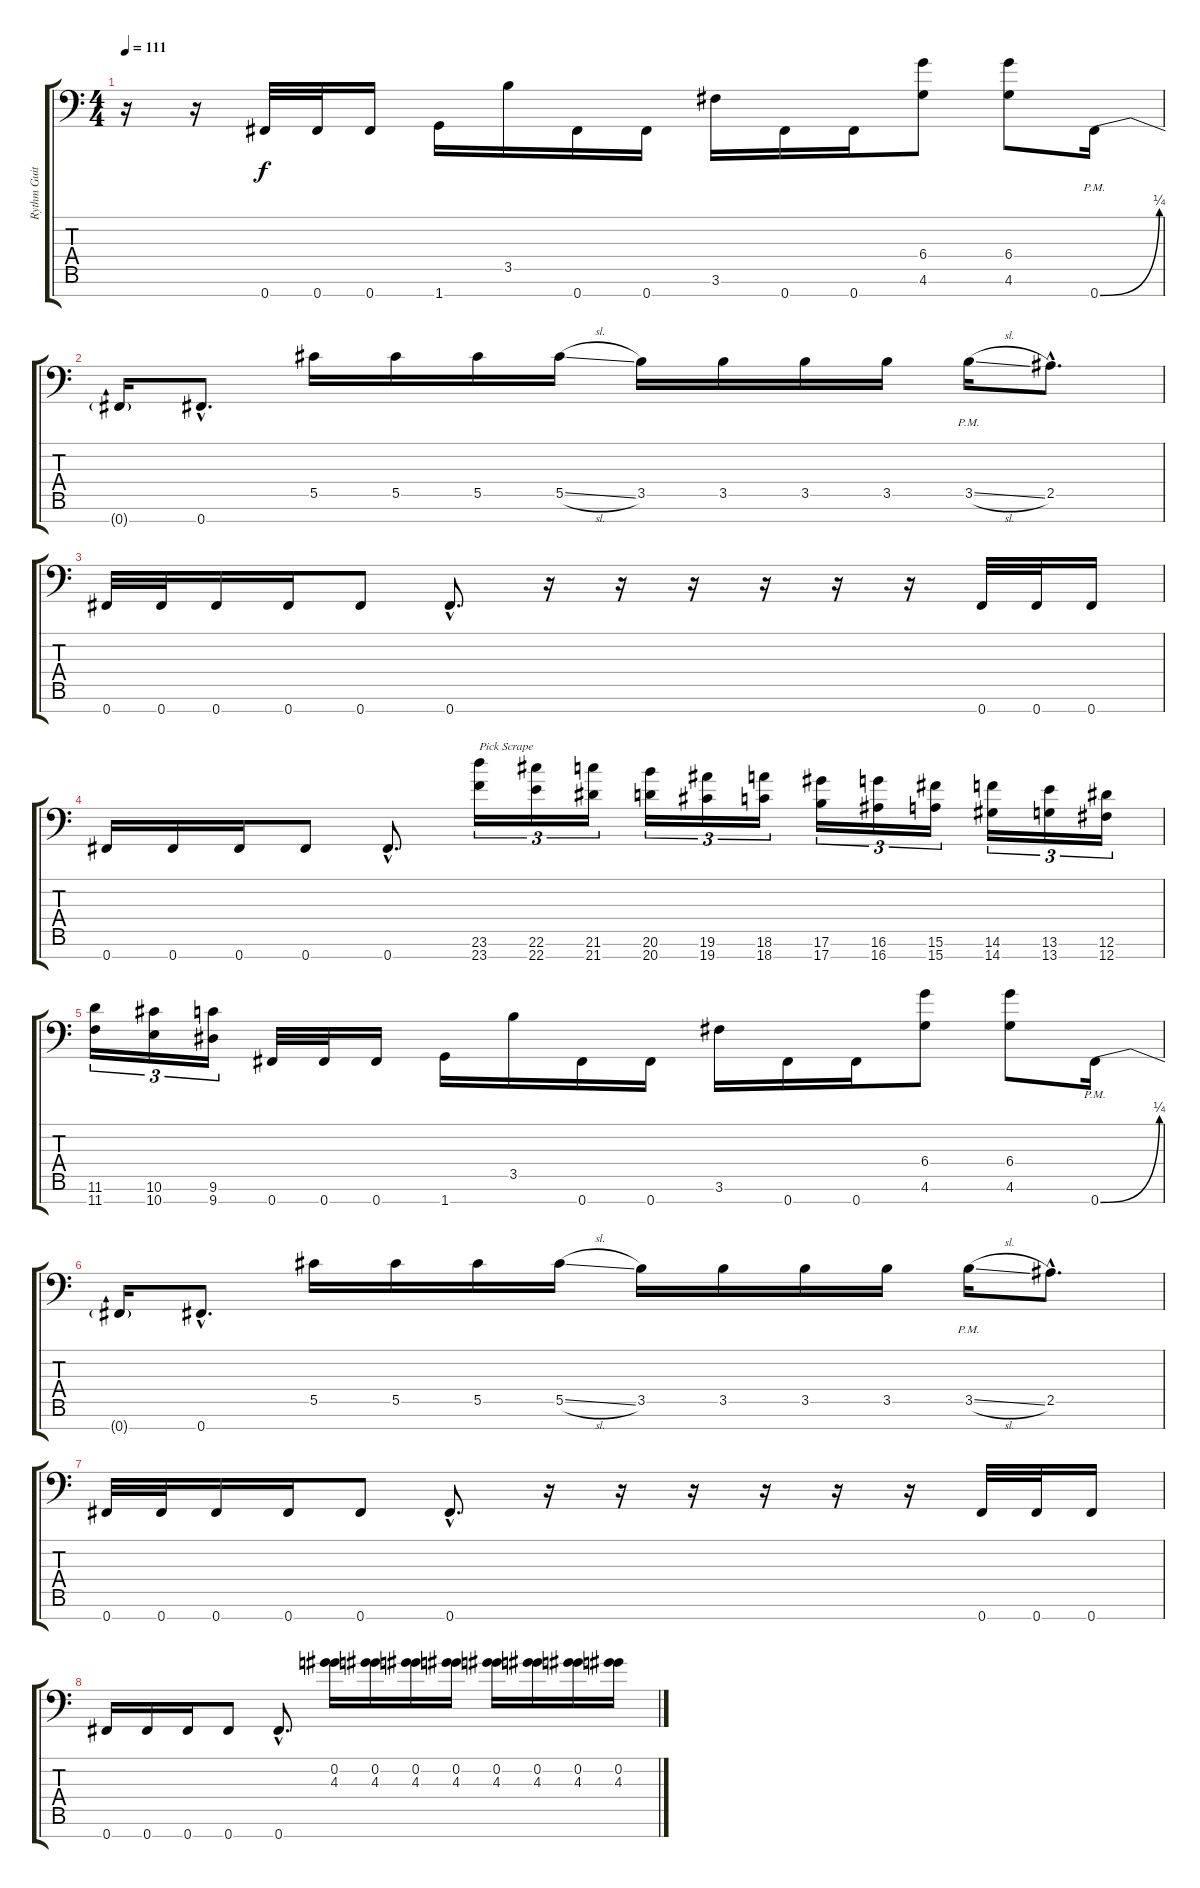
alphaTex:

\track ("Rythm Guitar #2" "Rythm Guit") {instrument distortionguitar}
\staff {score tabs}
\tuning (Db4 Ab3 Eb3 Db3 Ab2 Eb2 Gb1) {hide}
\ts (4 4)
\tempo 111
\clef f4
\ks c
r.16{dy f} r.16 0.7.32 0.7.32 0.7.16 1.7.16 3.5.16 0.7.16 0.7.16 3.6.16 0.7.16 0.7.16 (6.4 4.6).8 (6.4 4.6).8 0.7{be (bend 0 0 60 1) pm}.16 |
0.7{t}.16 0.7{hac}.8{d} 5.5.16 5.5.16 5.5.16 5.5{sl}.16 3.5.16 3.5.16 3.5.16 3.5.16 3.5{sl pm}.16 2.5{hac}.8{d} |
0.7.32 0.7.32 0.7.16 0.7.16 0.7.8 0.7{hac}.8{d} r.16 r.16 r.16 r.16 r.16 r.16 0.7.32 0.7.32 0.7.16 |
0.7.16 0.7.16 0.7.16 0.7.8 0.7{hac}.8{d} (23.6 23.7).16{tu (3 2) txt "Pick Scrape" volume 9 instrument guitarharmonics} (22.6 22.7).16{tu (3 2)} (21.6 21.7).16{tu (3 2)} (20.6 20.7).16{tu (3 2)} (19.6 19.7).16{tu (3 2)} (18.6 18.7).16{tu (3 2)} (17.6 17.7).16{tu (3 2)} (16.6 16.7).16{tu (3 2)} (15.6 15.7).16{tu (3 2)} (14.6 14.7).16{tu (3 2)} (13.6 13.7).16{tu (3 2)} (12.6 12.7).16{tu (3 2)} |
(11.6 11.7).16{tu (3 2)} (10.6 10.7).16{tu (3 2)} (9.6 9.7).16{tu (3 2)} 0.7.32{volume 13 instrument distortionguitar} 0.7.32 0.7.16 1.7.16 3.5.16 0.7.16 0.7.16 3.6.16 0.7.16 0.7.16 (6.4 4.6).8 (6.4 4.6).8 0.7{be (bend 0 0 60 1) pm}.16 |
0.7{t}.16 0.7{hac}.8{d} 5.5.16 5.5.16 5.5.16 5.5{sl}.16 3.5.16 3.5.16 3.5.16 3.5.16 3.5{sl pm}.16 2.5{hac}.8{d} |
0.7.32 0.7.32 0.7.16 0.7.16 0.7.8 0.7{hac}.8{d} r.16 r.16 r.16 r.16 r.16 r.16 0.7.32 0.7.32 0.7.16 |
0.7.16 0.7.16 0.7.16 0.7.8 0.7{hac}.8{d} (0.2 4.3).16 (0.2 4.3).16 (0.2 4.3).16 (0.2 4.3).16 (0.2 4.3).16 (0.2 4.3).16 (0.2 4.3).16 (0.2 4.3).16
